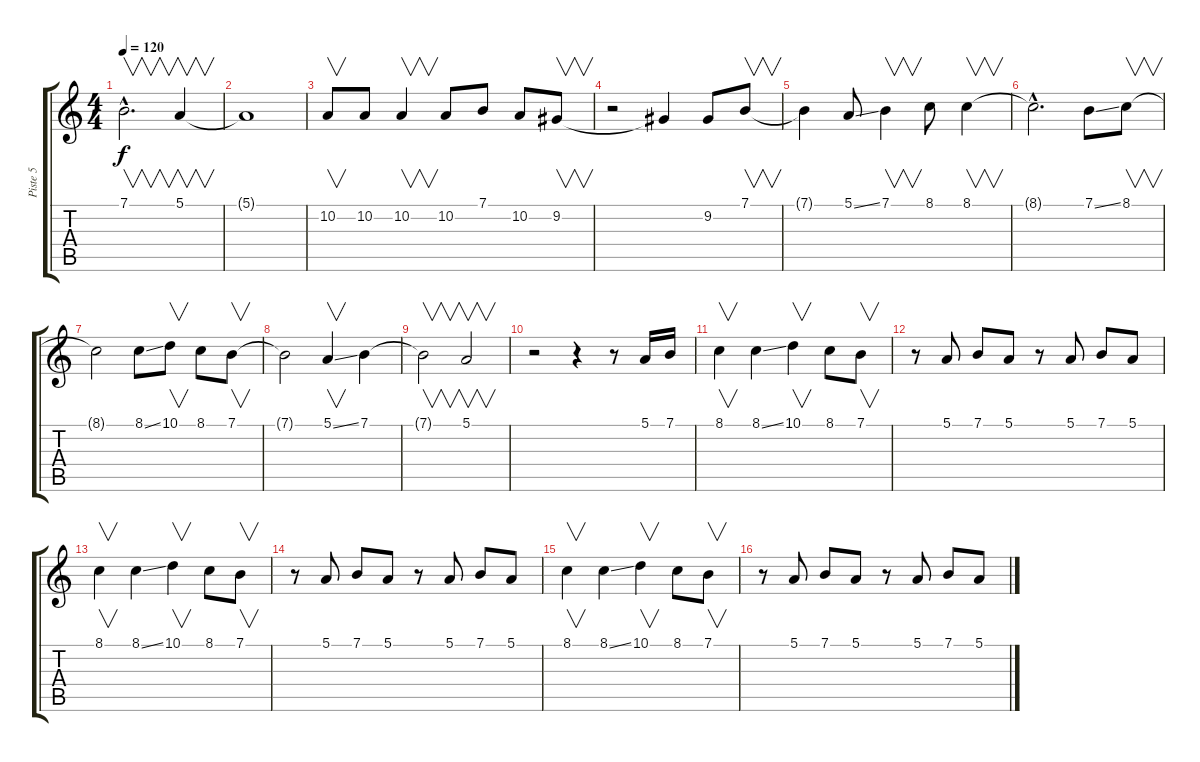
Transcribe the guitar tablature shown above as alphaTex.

\track ("Piste 5" "Piste 5") {instrument violin}
\staff {score tabs}
\tuning (E4 B3 G3 D3 A2 E2) {hide}
\ts (4 4)
\tempo 120
\clef g2
\ks c
7.1{hac}.2{v d dy f} 5.1.4{v} |
5.1{t}.1 |
10.2.8{v} 10.2.8 10.2.4{v} 10.2.8 7.1.8 10.2.8 9.2.8{v} |
r.2 9.2{t}.4 9.2.8 7.1.8{v} |
7.1{t}.4 5.1{ss}.8 7.1.4{v} 8.1.8 8.1.4{v} |
8.1{hac t}.2{d} 7.1{ss}.8 8.1.8{v} |
8.1{t}.2 8.1{ss}.8 10.1.8{v} 8.1.8 7.1.8{v} |
7.1{t}.2 5.1{ss}.4{v} 7.1.4 |
7.1{t}.2{v} 5.1.2{v} |
r.2 r.4 r.8 5.1.16 7.1.16 |
8.1.4{v} 8.1{ss}.4 10.1.4{v} 8.1.8 7.1.8{v} |
r.8 5.1.8 7.1.8 5.1.8 r.8 5.1.8 7.1.8 5.1.8 |
8.1.4{v} 8.1{ss}.4 10.1.4{v} 8.1.8 7.1.8{v} |
r.8 5.1.8 7.1.8 5.1.8 r.8 5.1.8 7.1.8 5.1.8 |
8.1.4{v} 8.1{ss}.4 10.1.4{v} 8.1.8 7.1.8{v} |
r.8 5.1.8 7.1.8 5.1.8 r.8 5.1.8 7.1.8 5.1.8
